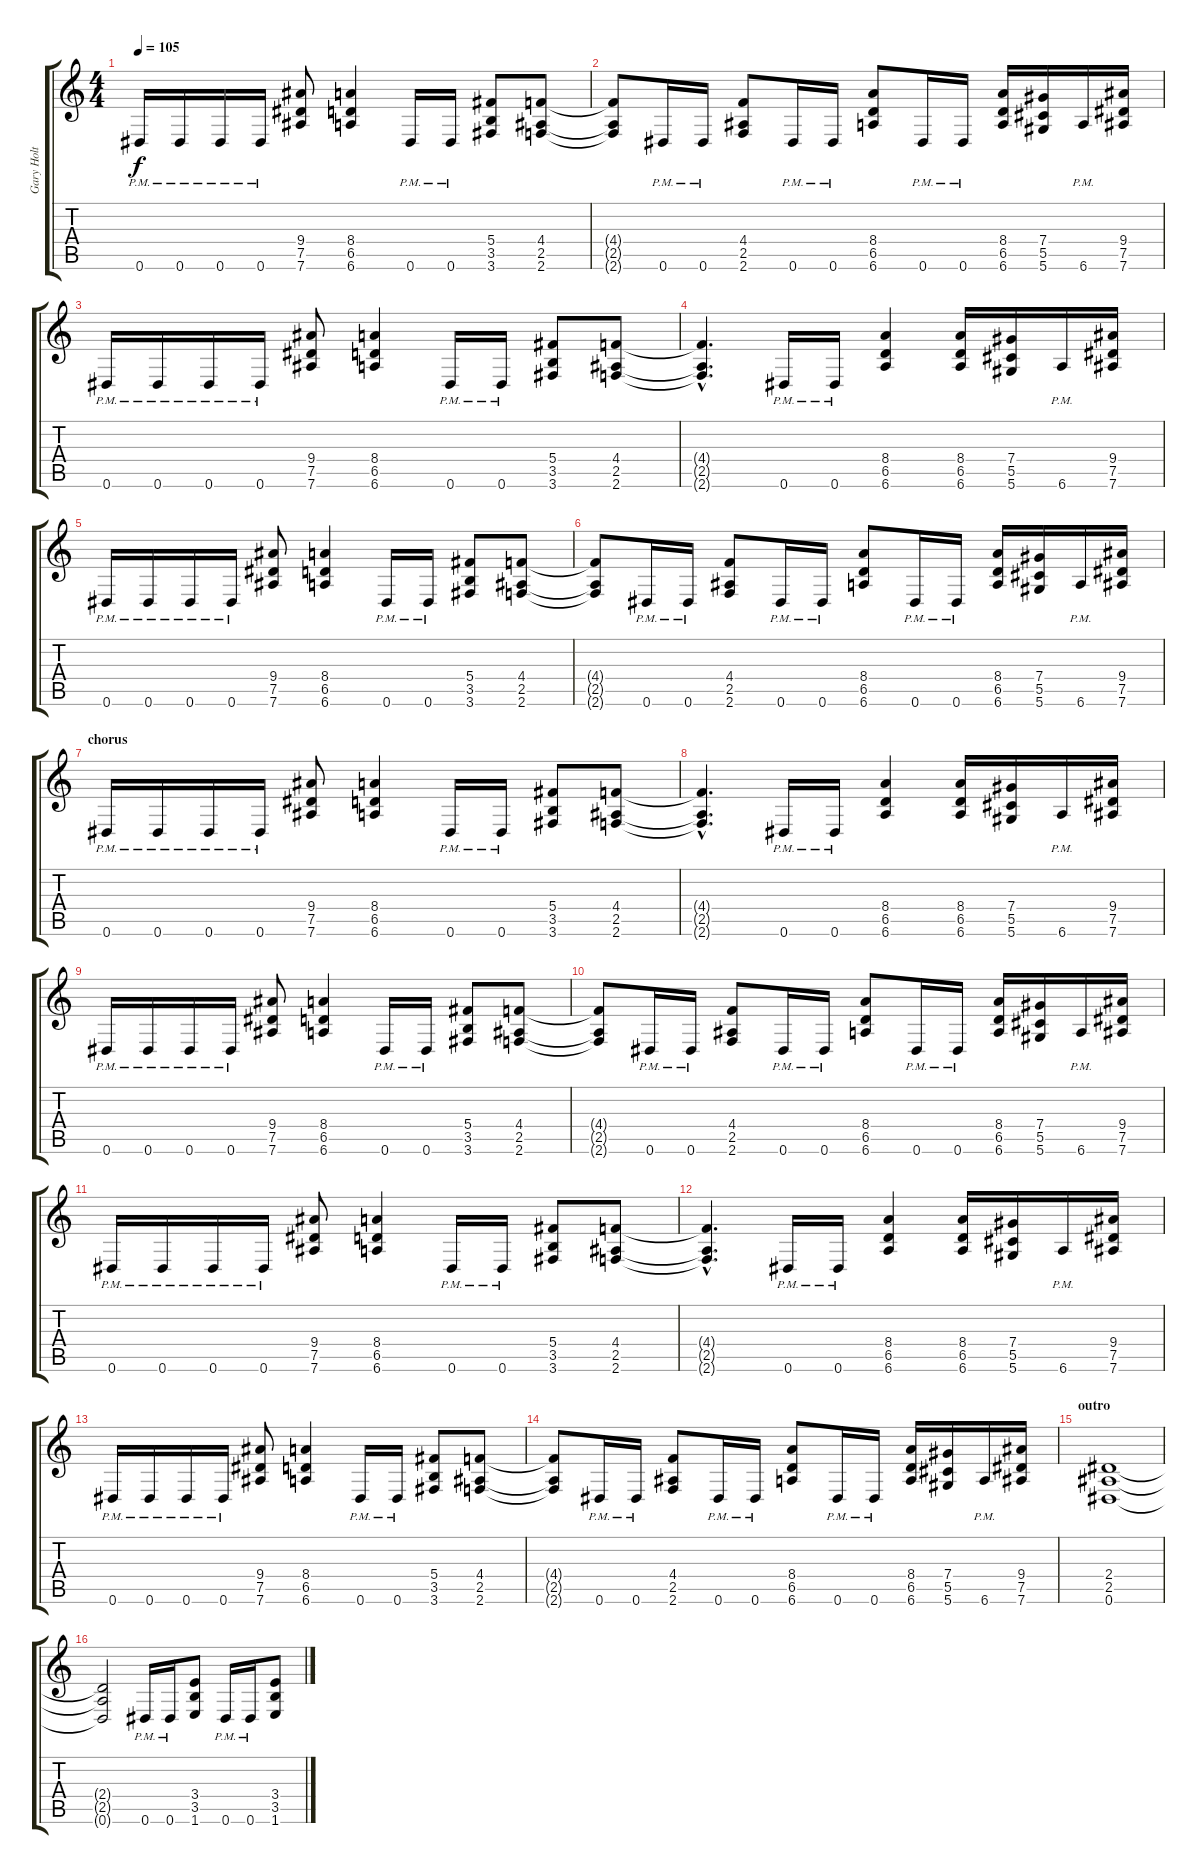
\track ("Gary Holt" "Gary Holt") {instrument distortionguitar}
\staff {score tabs}
\tuning (Eb4 Bb3 Gb3 Db3 Ab2 Eb2) {hide}
\ts (4 4)
\tempo 105
\clef g2
\ks c
0.6{pm}.16{dy f} 0.6{pm}.16 0.6{pm}.16 0.6{pm}.16 (9.4 7.5 7.6).8 (8.4 6.5 6.6).4 0.6{pm}.16 0.6{pm}.16 (5.4 3.5 3.6).8 (4.4 2.5 2.6).8 |
(4.4{t} 2.5{t} 2.6{t}).8 0.6{pm}.16 0.6{pm}.16 (4.4 2.5 2.6).8 0.6{pm}.16 0.6{pm}.16 (8.4 6.5 6.6).8 0.6{pm}.16 0.6{pm}.16 (8.4 6.5 6.6).16 (7.4 5.5 5.6).16 6.6{pm}.16 (9.4 7.5 7.6).16 |
0.6{pm}.16 0.6{pm}.16 0.6{pm}.16 0.6{pm}.16 (9.4 7.5 7.6).8 (8.4 6.5 6.6).4 0.6{pm}.16 0.6{pm}.16 (5.4 3.5 3.6).8 (4.4 2.5 2.6).8 |
(4.4{hac t} 2.5{hac t} 2.6{hac t}).4{d} 0.6{pm}.16 0.6{pm}.16 (8.4 6.5 6.6).4 (8.4 6.5 6.6).16 (7.4 5.5 5.6).16 6.6{pm}.16 (9.4 7.5 7.6).16 |
0.6{pm}.16 0.6{pm}.16 0.6{pm}.16 0.6{pm}.16 (9.4 7.5 7.6).8 (8.4 6.5 6.6).4 0.6{pm}.16 0.6{pm}.16 (5.4 3.5 3.6).8 (4.4 2.5 2.6).8 |
(4.4{t} 2.5{t} 2.6{t}).8 0.6{pm}.16 0.6{pm}.16 (4.4 2.5 2.6).8 0.6{pm}.16 0.6{pm}.16 (8.4 6.5 6.6).8 0.6{pm}.16 0.6{pm}.16 (8.4 6.5 6.6).16 (7.4 5.5 5.6).16 6.6{pm}.16 (9.4 7.5 7.6).16 |
\section ("" "chorus")
0.6{pm}.16 0.6{pm}.16 0.6{pm}.16 0.6{pm}.16 (9.4 7.5 7.6).8 (8.4 6.5 6.6).4 0.6{pm}.16 0.6{pm}.16 (5.4 3.5 3.6).8 (4.4 2.5 2.6).8 |
(4.4{hac t} 2.5{hac t} 2.6{hac t}).4{d} 0.6{pm}.16 0.6{pm}.16 (8.4 6.5 6.6).4 (8.4 6.5 6.6).16 (7.4 5.5 5.6).16 6.6{pm}.16 (9.4 7.5 7.6).16 |
0.6{pm}.16 0.6{pm}.16 0.6{pm}.16 0.6{pm}.16 (9.4 7.5 7.6).8 (8.4 6.5 6.6).4 0.6{pm}.16 0.6{pm}.16 (5.4 3.5 3.6).8 (4.4 2.5 2.6).8 |
(4.4{t} 2.5{t} 2.6{t}).8 0.6{pm}.16 0.6{pm}.16 (4.4 2.5 2.6).8 0.6{pm}.16 0.6{pm}.16 (8.4 6.5 6.6).8 0.6{pm}.16 0.6{pm}.16 (8.4 6.5 6.6).16 (7.4 5.5 5.6).16 6.6{pm}.16 (9.4 7.5 7.6).16 |
0.6{pm}.16 0.6{pm}.16 0.6{pm}.16 0.6{pm}.16 (9.4 7.5 7.6).8 (8.4 6.5 6.6).4 0.6{pm}.16 0.6{pm}.16 (5.4 3.5 3.6).8 (4.4 2.5 2.6).8 |
(4.4{hac t} 2.5{hac t} 2.6{hac t}).4{d} 0.6{pm}.16 0.6{pm}.16 (8.4 6.5 6.6).4 (8.4 6.5 6.6).16 (7.4 5.5 5.6).16 6.6{pm}.16 (9.4 7.5 7.6).16 |
0.6{pm}.16 0.6{pm}.16 0.6{pm}.16 0.6{pm}.16 (9.4 7.5 7.6).8 (8.4 6.5 6.6).4 0.6{pm}.16 0.6{pm}.16 (5.4 3.5 3.6).8 (4.4 2.5 2.6).8 |
(4.4{t} 2.5{t} 2.6{t}).8 0.6{pm}.16 0.6{pm}.16 (4.4 2.5 2.6).8 0.6{pm}.16 0.6{pm}.16 (8.4 6.5 6.6).8 0.6{pm}.16 0.6{pm}.16 (8.4 6.5 6.6).16 (7.4 5.5 5.6).16 6.6{pm}.16 (9.4 7.5 7.6).16 |
\section ("" "outro")
(2.4 2.5 0.6).1 |
(2.4{t} 2.5{t} 0.6{t}).2 0.6{pm}.16 0.6{pm}.16 (3.4 3.5 1.6).8 0.6{pm}.16 0.6{pm}.16 (3.4 3.5 1.6).8
